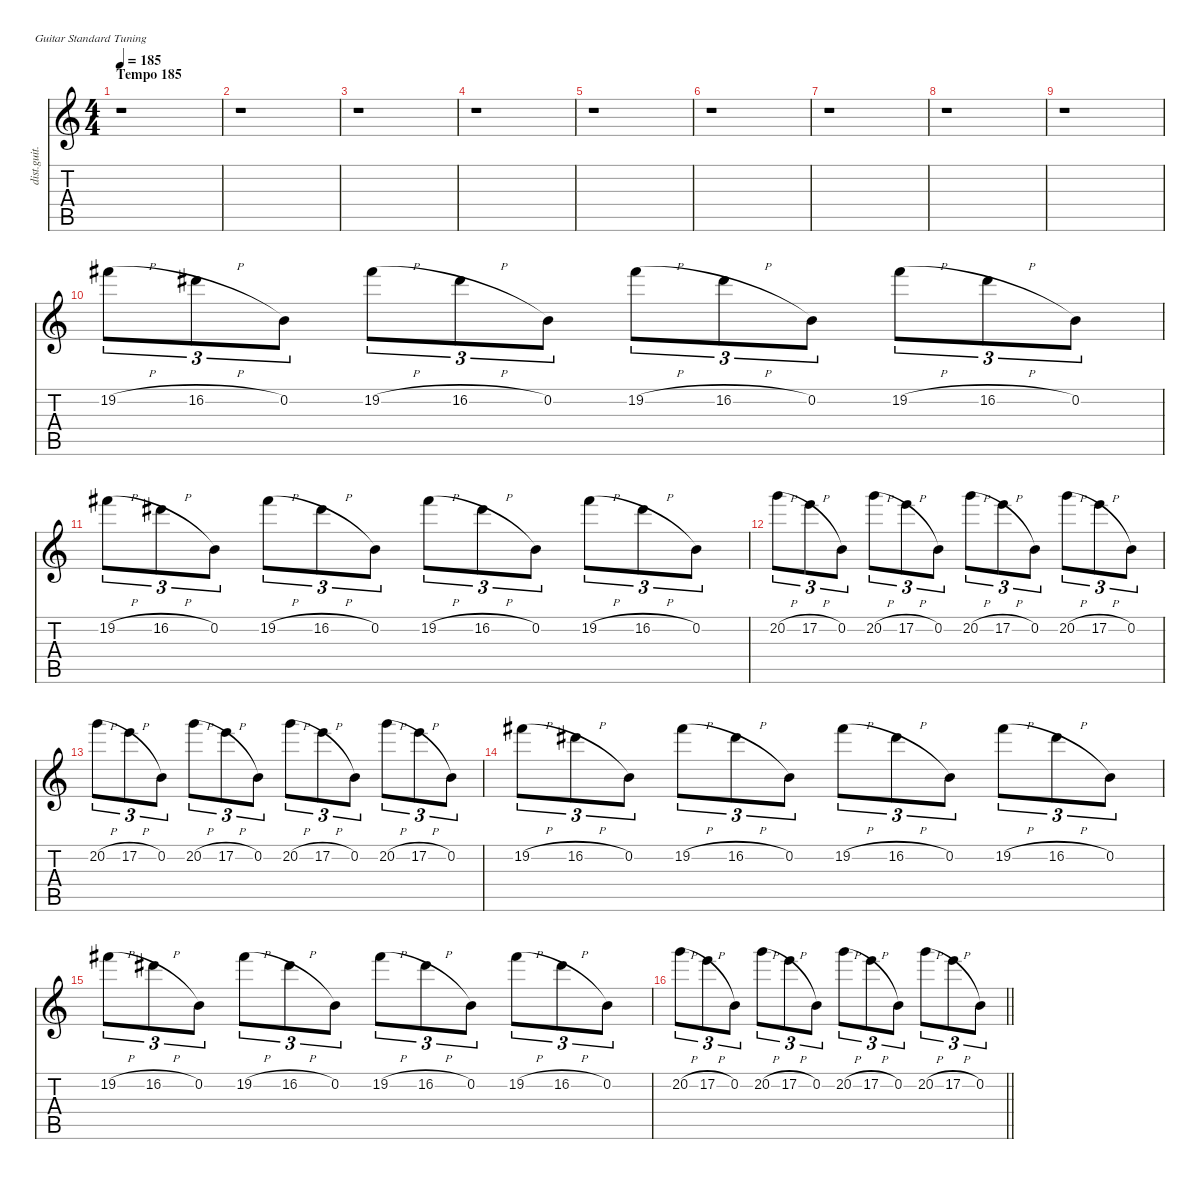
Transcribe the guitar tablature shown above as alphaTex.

\defaultSystemsLayout 4
\hideDynamics
\bracketExtendMode nobrackets
\otherSystemsTrackNameOrientation horizontal
\track ("Lead Guitar (Kirk)" "dist.guit.") {instrument distortionguitar}
\staff {score tabs}
\tuning (E4 B3 G3 D3 A2 E2)
\ts (4 4)
\section ("" "Tempo 185")
\tempo 185
\clef g2
\ks c
r.1{dy f beam Down} |
r.1{beam Down} |
r.1{beam Down} |
r.1{beam Down} |
r.1{beam Down} |
r.1{beam Down} |
r.1{beam Down} |
r.1{beam Down} |
r.1{beam Down} |
19.2{h acc #}.8{tu (3 2) dy ff beam Down} 16.2{h acc #}.8{tu (3 2) beam Down} 0.2.8{tu (3 2) beam Down} 19.2{h acc #}.8{tu (3 2) beam Down} 16.2{h acc #}.8{tu (3 2) beam Down} 0.2.8{tu (3 2) beam Down} 19.2{h acc #}.8{tu (3 2) beam Down} 16.2{h acc #}.8{tu (3 2) beam Down} 0.2.8{tu (3 2) beam Down} 19.2{h acc #}.8{tu (3 2) beam Down} 16.2{h acc #}.8{tu (3 2) beam Down} 0.2.8{tu (3 2) beam Down} |
19.2{h acc #}.8{tu (3 2) beam Down} 16.2{h acc #}.8{tu (3 2) beam Down} 0.2.8{tu (3 2) beam Down} 19.2{h acc #}.8{tu (3 2) beam Down} 16.2{h acc #}.8{tu (3 2) beam Down} 0.2.8{tu (3 2) beam Down} 19.2{h acc #}.8{tu (3 2) beam Down} 16.2{h acc #}.8{tu (3 2) beam Down} 0.2.8{tu (3 2) beam Down} 19.2{h acc #}.8{tu (3 2) beam Down} 16.2{h acc #}.8{tu (3 2) beam Down} 0.2.8{tu (3 2) beam Down} |
20.2{h}.8{tu (3 2) beam Down} 17.2{h}.8{tu (3 2) beam Down} 0.2.8{tu (3 2) beam Down} 20.2{h}.8{tu (3 2) beam Down} 17.2{h}.8{tu (3 2) beam Down} 0.2.8{tu (3 2) beam Down} 20.2{h}.8{tu (3 2) beam Down} 17.2{h}.8{tu (3 2) beam Down} 0.2.8{tu (3 2) beam Down} 20.2{h}.8{tu (3 2) beam Down} 17.2{h}.8{tu (3 2) beam Down} 0.2.8{tu (3 2) beam Down} |
20.2{h}.8{tu (3 2) beam Down} 17.2{h}.8{tu (3 2) beam Down} 0.2.8{tu (3 2) beam Down} 20.2{h}.8{tu (3 2) beam Down} 17.2{h}.8{tu (3 2) beam Down} 0.2.8{tu (3 2) beam Down} 20.2{h}.8{tu (3 2) beam Down} 17.2{h}.8{tu (3 2) beam Down} 0.2.8{tu (3 2) beam Down} 20.2{h}.8{tu (3 2) beam Down} 17.2{h}.8{tu (3 2) beam Down} 0.2.8{tu (3 2) beam Down} |
19.2{h acc #}.8{tu (3 2) beam Down} 16.2{h acc #}.8{tu (3 2) beam Down} 0.2.8{tu (3 2) beam Down} 19.2{h acc #}.8{tu (3 2) beam Down} 16.2{h acc #}.8{tu (3 2) beam Down} 0.2.8{tu (3 2) beam Down} 19.2{h acc #}.8{tu (3 2) beam Down} 16.2{h acc #}.8{tu (3 2) beam Down} 0.2.8{tu (3 2) beam Down} 19.2{h acc #}.8{tu (3 2) beam Down} 16.2{h acc #}.8{tu (3 2) beam Down} 0.2.8{tu (3 2) beam Down} |
19.2{h acc #}.8{tu (3 2) beam Down} 16.2{h acc #}.8{tu (3 2) beam Down} 0.2.8{tu (3 2) beam Down} 19.2{h acc #}.8{tu (3 2) beam Down} 16.2{h acc #}.8{tu (3 2) beam Down} 0.2.8{tu (3 2) beam Down} 19.2{h acc #}.8{tu (3 2) beam Down} 16.2{h acc #}.8{tu (3 2) beam Down} 0.2.8{tu (3 2) beam Down} 19.2{h acc #}.8{tu (3 2) beam Down} 16.2{h acc #}.8{tu (3 2) beam Down} 0.2.8{tu (3 2) beam Down} |
\barLineRight lightlight
20.2{h}.8{tu (3 2) beam Down} 17.2{h}.8{tu (3 2) beam Down} 0.2.8{tu (3 2) beam Down} 20.2{h}.8{tu (3 2) beam Down} 17.2{h}.8{tu (3 2) beam Down} 0.2.8{tu (3 2) beam Down} 20.2{h}.8{tu (3 2) beam Down} 17.2{h}.8{tu (3 2) beam Down} 0.2.8{tu (3 2) beam Down} 20.2{h}.8{tu (3 2) beam Down} 17.2{h}.8{tu (3 2) beam Down} 0.2.8{tu (3 2) beam Down}
